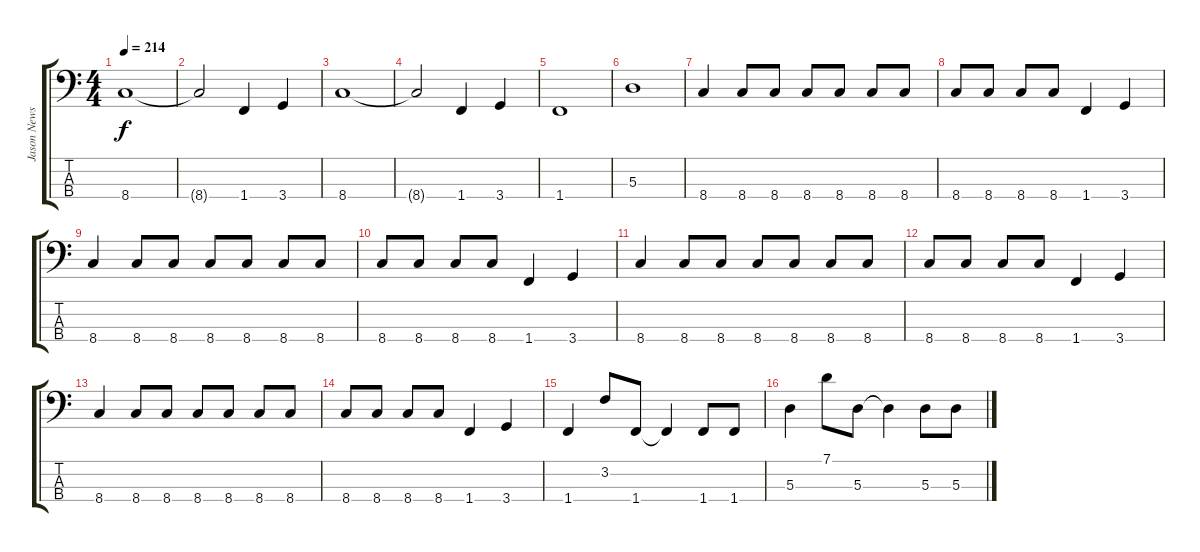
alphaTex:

\track ("Jason Newsted" "Jason News") {instrument electricbassfinger}
\staff {score tabs}
\tuning (G2 D2 A1 E1) {hide}
\ts (4 4)
\tempo 214
\clef f4
\ks c
8.4.1{dy f instrument electricbassfinger} |
8.4{t}.2 1.4.4 3.4.4 |
8.4.1 |
8.4{t}.2 1.4.4 3.4.4 |
1.4.1 |
5.3.1 |
8.4.4 8.4.8 8.4.8 8.4.8 8.4.8 8.4.8 8.4.8 |
8.4.8 8.4.8 8.4.8 8.4.8 1.4.4 3.4.4 |
8.4.4 8.4.8 8.4.8 8.4.8 8.4.8 8.4.8 8.4.8 |
8.4.8 8.4.8 8.4.8 8.4.8 1.4.4 3.4.4 |
8.4.4 8.4.8 8.4.8 8.4.8 8.4.8 8.4.8 8.4.8 |
8.4.8 8.4.8 8.4.8 8.4.8 1.4.4 3.4.4 |
8.4.4 8.4.8 8.4.8 8.4.8 8.4.8 8.4.8 8.4.8 |
8.4.8 8.4.8 8.4.8 8.4.8 1.4.4 3.4.4 |
1.4.4 3.2.8 1.4.8 1.4{t}.4 1.4.8 1.4.8 |
5.3.4 7.1.8 5.3.8 5.3{t}.4 5.3.8 5.3.8
